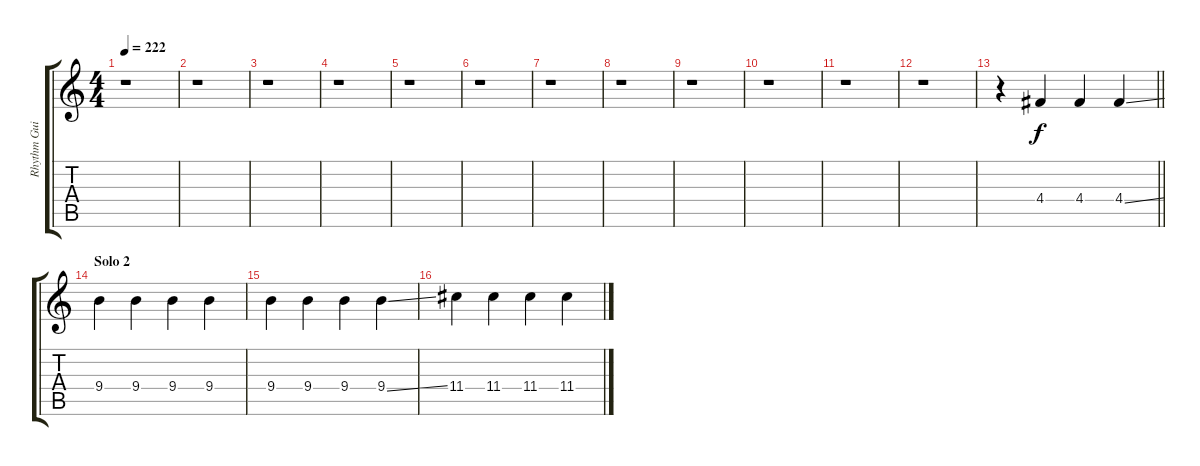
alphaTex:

\track ("Rhythm Guitar" "Rhythm Gui") {instrument overdrivenguitar}
\staff {score tabs}
\tuning (E4 B3 G3 D3 A2 E2) {hide}
\ts (4 4)
\tempo 222
\clef g2
\ks c
r.1{dy f} |
r.1 |
r.1 |
r.1 |
r.1 |
r.1 |
r.1 |
r.1 |
r.1 |
r.1 |
r.1 |
r.1 |
\barLineRight lightlight
r.4 4.4.4 4.4.4 4.4{ss}.4 |
\section ("" "Solo 2")
9.4.4 9.4.4 9.4.4 9.4.4 |
9.4.4 9.4.4 9.4.4 9.4{ss}.4 |
11.4.4 11.4.4 11.4.4 11.4.4
